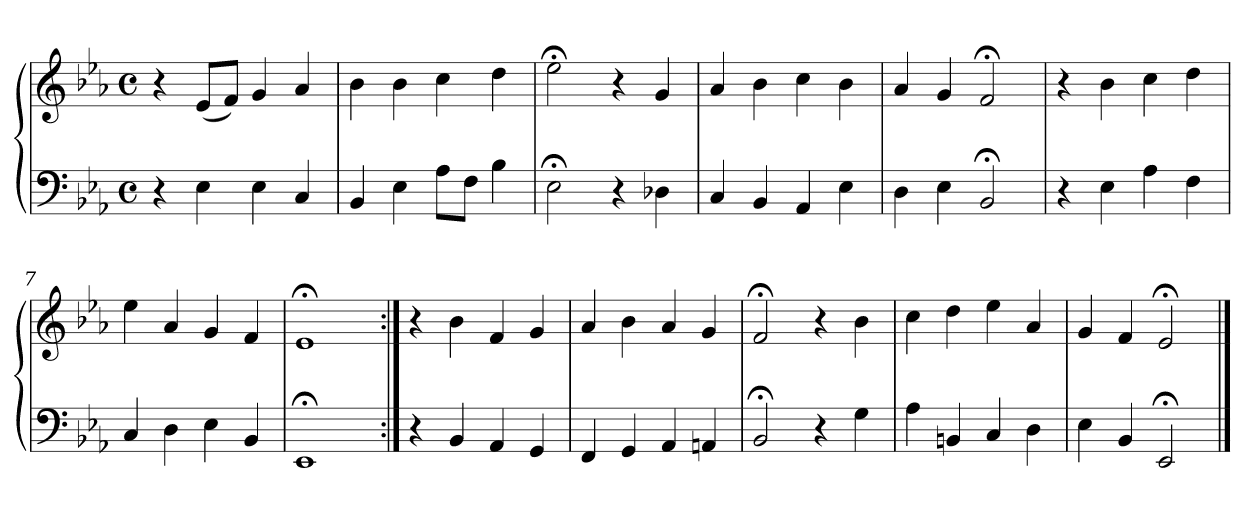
**kern	**kern
*part1	*part1
*staff2	*staff1
*clefF4	*clefG2
*k[b-e-a-]	*k[b-e-a-]
*M4/4	*M4/4
*met(c)	*met(c)
=1	=1
4r	4r
4E-	(8e-L
.	8fJ)
4E-	4g
4C	4a-
=2	=2
4BB-	4b-
4E-	4b-
8A-L	4cc
8FJ	.
4B-	4dd
=3	=3
2E-;<	2ee-;<
4r	4r
4D-X	4g
=4	=4
4C	4a-
4BB-	4b-
4AA-	4cc
4E-	4b-
=5	=5
4D	4a-
4E-	4g
2BB-;<	2f;<
=6	=6
4r	4r
4E-	4b-
4A-	4cc
4F	4dd
=7	=7
4C	4ee-
4D	4a-
4E-	4g
4BB-	4f
!!LO:LB:g=z
=8	=8
1EE-;<	1e-;<
=9:|!	=9:|!
4r	4r
4BB-	4b-
4AA-	4f
4GG	4g
=10	=10
4FF	4a-
4GG	4b-
4AA-	4a-
4AAn	4g
=11	=11
2BB-;<	2f;<
4r	4r
4G	4b-
=12	=12
4A-	4cc
4BBn	4dd
4C	4ee-
4D	4a-
=13	=13
4E-	4g
4BB-	4f
2EE-;<	2e-;<
==	==
*-	*-
